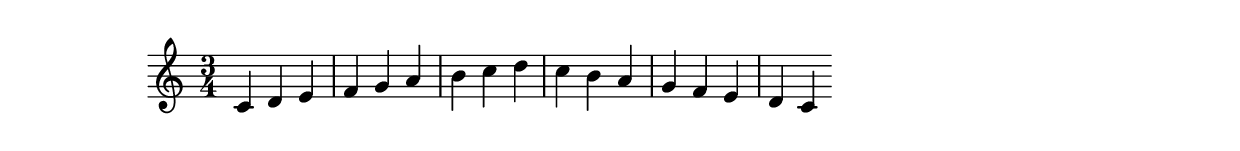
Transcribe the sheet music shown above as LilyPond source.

\score {

\relative c' {
\time 3/4
c4 d e f g a b c d c b a g f e d c4
}
\midi { }
\layout { }
}
\version "2.12.2"
